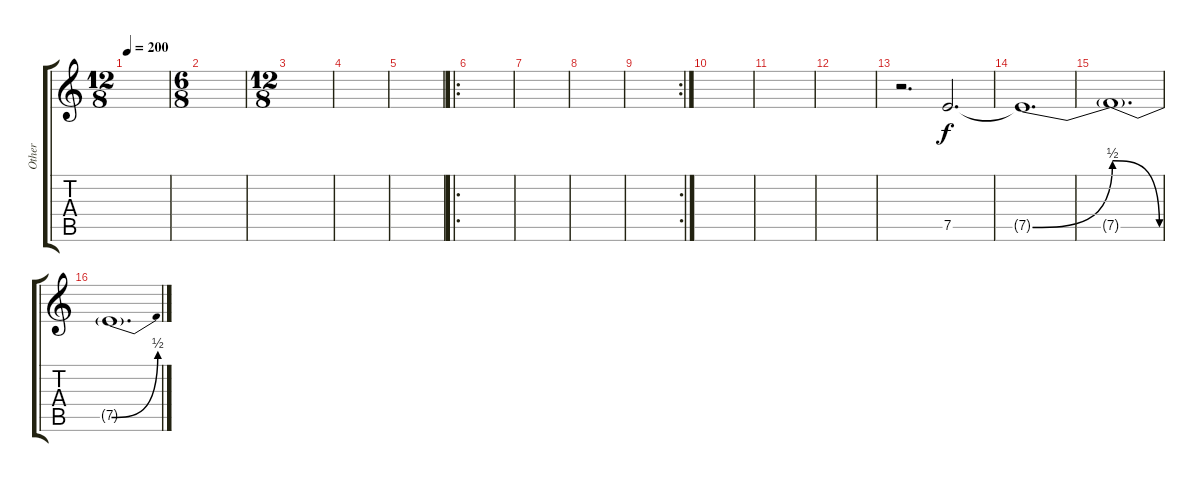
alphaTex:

\track ("Other " "Other ") {instrument acousticguitarsteel}
\staff {score tabs}
\tuning (E4 B3 G3 D3 A2 E2) {hide}
\ts (12 8)
\tempo 200
\clef g2
\ks c
|
\ts (6 8)
|
\ts (12 8)
|
|
|
\ro
|
|
|
\rc 2
|
|
|
|
r.2{d} 7.5.2{d} |
7.5{be (bend 0 0 60 2) t}.1{d} |
7.5{be (release 0 2 60 0) t}.1{d} |
7.5{be (bend 0 0 60 2) t}.1{d}
